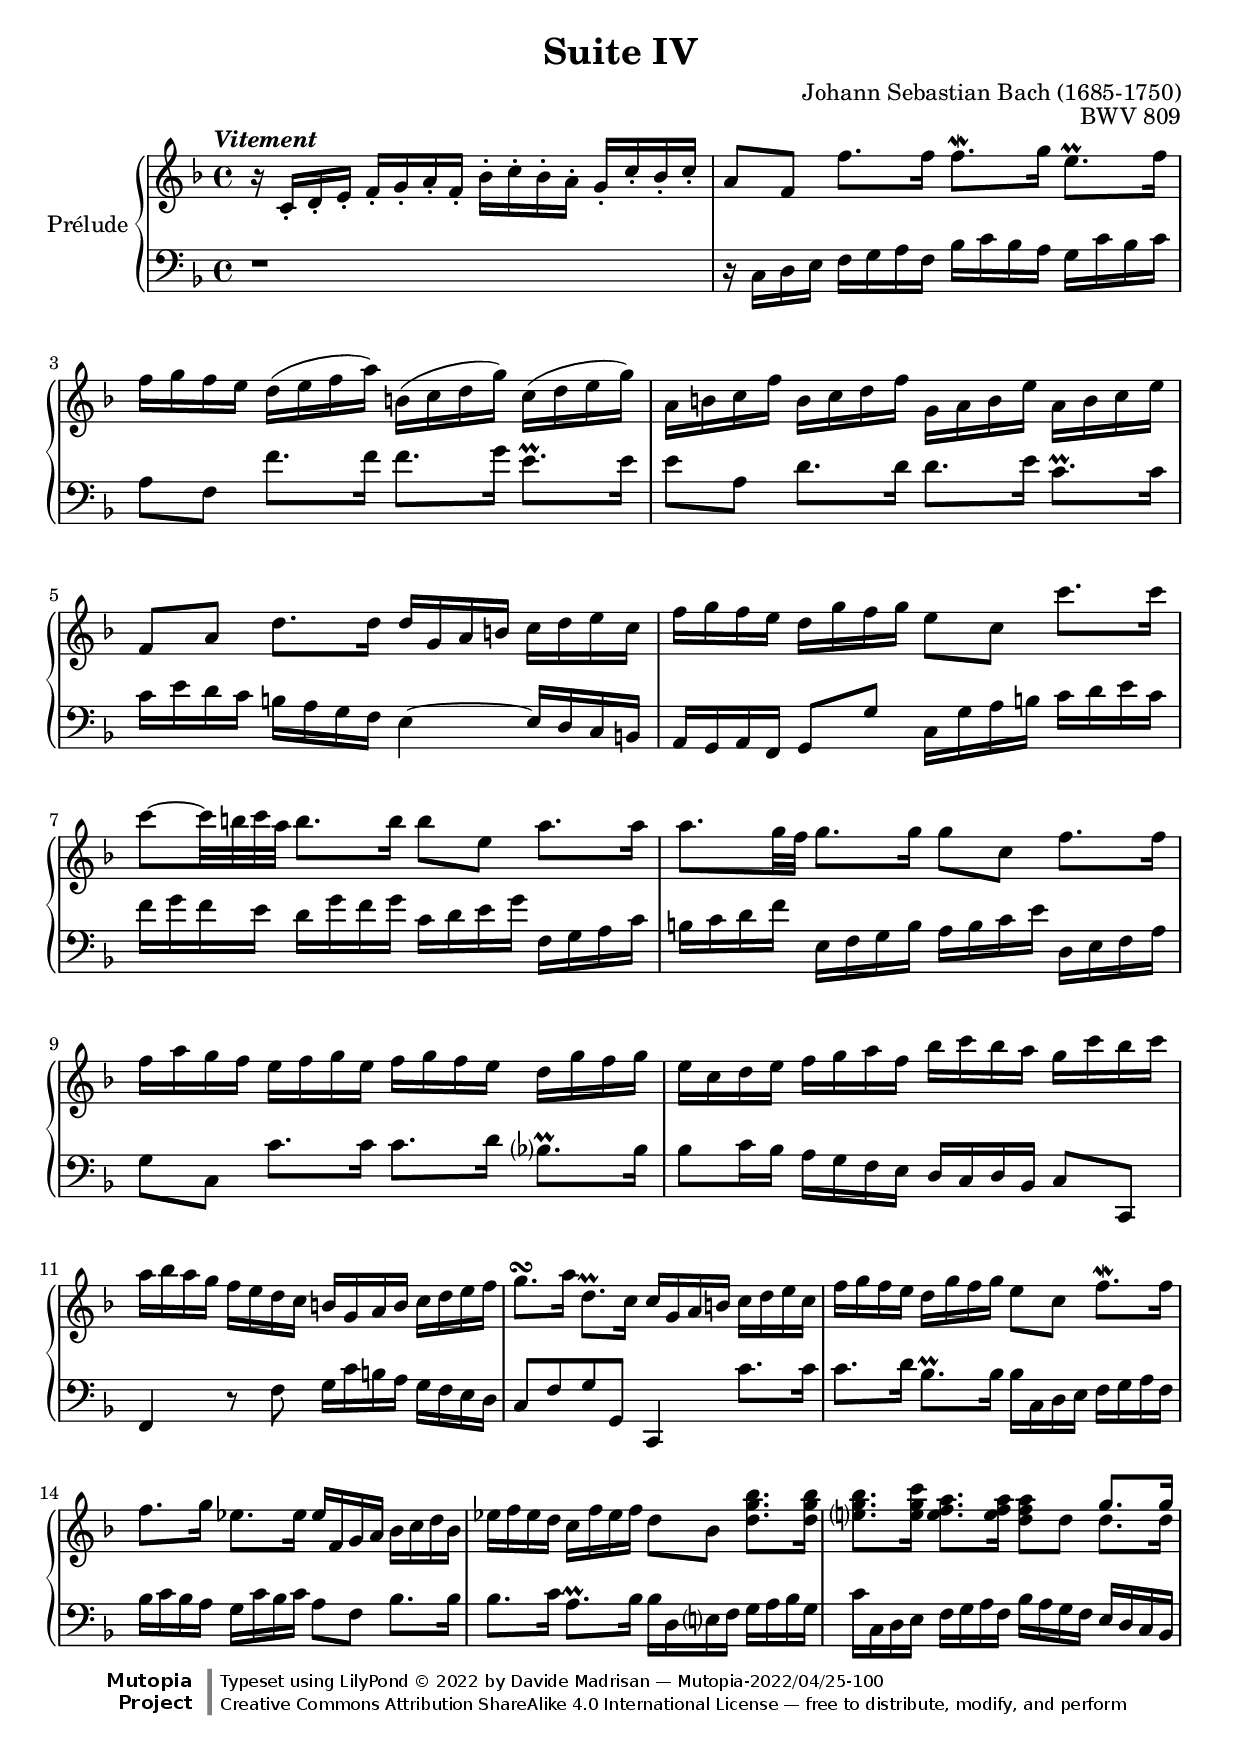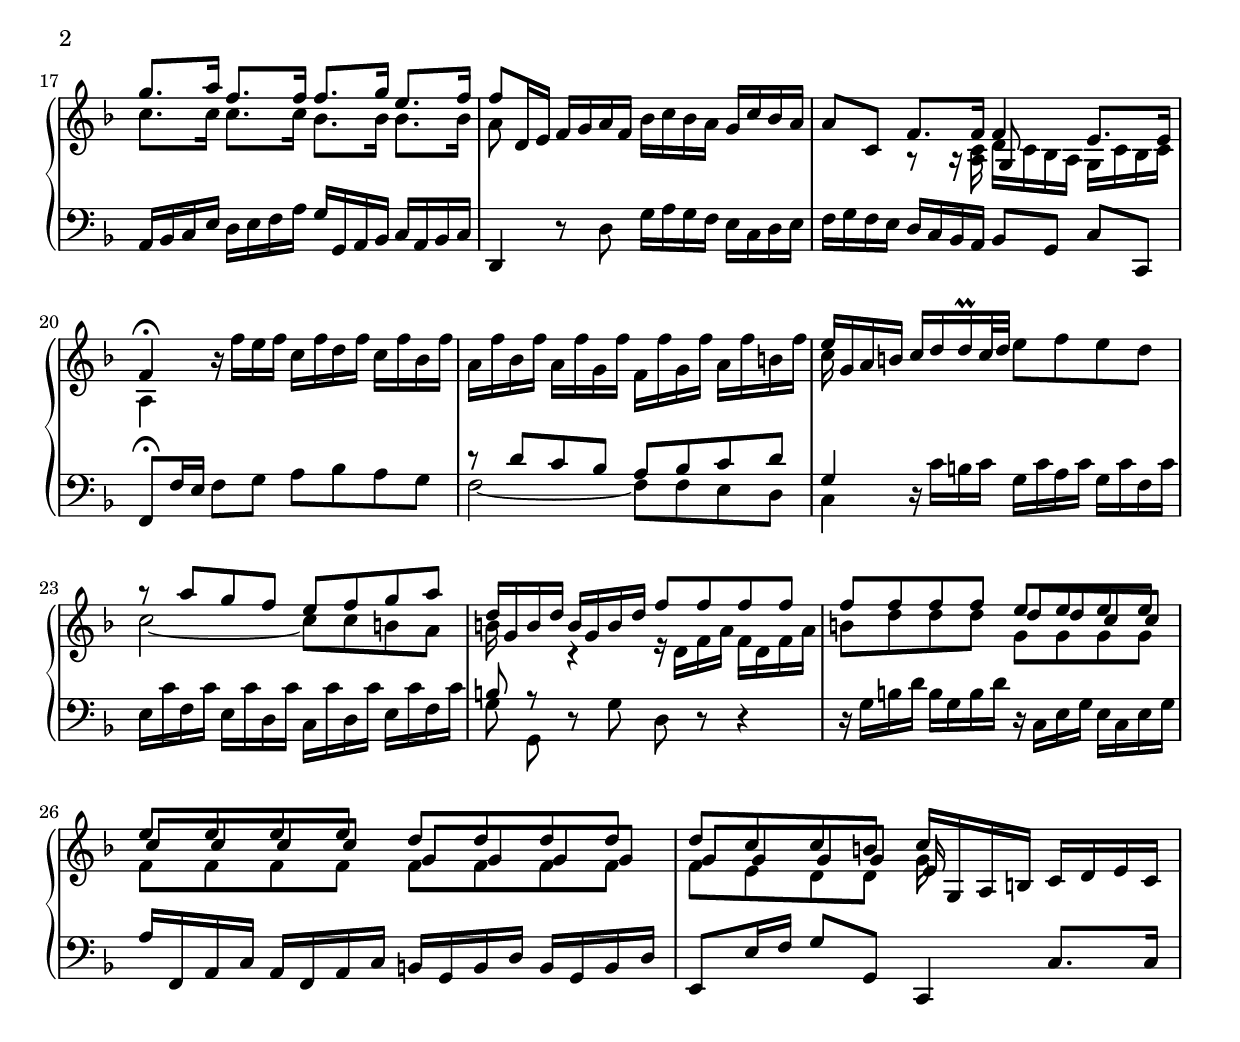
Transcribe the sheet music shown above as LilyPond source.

\version "2.23.7"

Global = {
   \key f \major
   \time 4/4
}

VoiceI = \relative c' {
   \tempo \markup { \italic Vitement }
   | r16 c-. d-. e-.  f-. g-. a-. f-.  bes-. c-. bes-. a-.  g-. c-. bes-. c-.
   | a8[f]  f'8.[f16]  f8.\mordent[g16]  e8.\prall[f16]
   | f16[g f e]  d([e f a])  b,([c d g])  c,([d e g])
   | a,16 b c f  b, c d f  g, a b e  a, b c e
   %5
   | f,8[a]  d8.[d16]  d16 g, a b  c d e c
   | f16 g f e  d g f g  e8 c  c'8. c16
   | c8~[c32 b c a]  b8.b16  b8 e,  a8. a16
   | a8.[g32 f]  g8.g16  g8 c,  f8.f16
   | f16 a g f  e f g e  f g f e  d g f g
   %10
   | e c d e  f g a f  bes c bes a  g c bes c
   | a bes a g  f e d c  b g a b  c d e f
   | g8.\turn[a16]  d,8.\prall[c16]  c16 g a b  c d e c
   | f g f e  d g f g  e8 c  f8.\mordent[f16]
   | f8.g16  ees8.ees16  ees f, g a  bes c d bes
   %15
   | ees f ees d  c f ees f  d8 bes  <d g bes>8.<d g bes>16
   | <e g bes>8.<e g c>16  <e f a>8.<e f a>16  <d f a>8<d>8 << { g8. g16 } \\ { d8. d16 } >>
   | << { g8. a16 } \\ { c,8. c16 } >>  << { f8. f16 } \\ { c8. c16 } >>  << { f8. g16 } \\ { bes,8. bes16 } >>  << { e8. f16  } \\ {{ bes,8. bes16 }} >>
   | << { f'8 d,16 e } \\ a8 >>  f16 g a f  bes c bes a  g c bes a
   | a8 c,  << { f8. f16 } \\ { r8 r16 <c a> } >>  << f4 \\ { d16 c bes a } \\ g8 >>  << { e'8.e16 } \\ { g,16 c bes c } >>
   %20
   | << f4\fermata \\ a,4 >>  r16 f'' e f  c f d f  c f bes, f'
   | a, f' bes, f'  a, f' g, f'  f, f' g, f'  a, f' b, f'
   | << { e16 g, a b  c d d\prall c32d } \\ c16 >>  e8 f e d
   | << { r8 a' g f  e8 f g a } \\ { c,2~  c8 c b a } >>
   | << { d16 g, b d } \\ b16>>  << { b g b d } \\ r4 >>  << { f8 f  f f } \\ { r16 d, f a  f d f a } >>
   %25
   | << { f'8 f f f } \\ { b, d d d } >>  << { e e e e } \\ { g, g g g } \\ { d' d c c } >>
   | << { e e e e } \\ { f, f f f } \\ { c' c c c } >>  << { d d d d } \\ { f, f f f } \\ { g g g g } >>
   | << { d' c c b } \\ { f e d d } \\ { g g g g } >>  << { c16 g, a b } \\ { g' } \\ { e } >>  c16 d e c

% la si do re mi fa sol
%  a b  c  d  e  f  g
}

VoiceII = \relative c {
   | r1
   | r16 c d e  f g a f  bes c bes a  g c bes c
   | a8 f  f'8.[f16]  f8.[g16]  e8.\prall[e16]
   | e8 a,  d8.[d16]  d8.[e16]  c8.\prall[c16]
   %5
   | c16 e d c  b a g f  e4~  e16 d c b
   | a g a f  g8 g'  c,16 g' a b  c d e c
   | f16 g f e  d g f g  c, d e g  f, g a c
   | b c d f  e, f g b  a b c e  d, e f a
   | g8 c,  c'8.c16  c8.d16  bes8.\prall[bes16]
   %10
   | bes8 c16 bes  a g f e  d c d bes  c8 c,
   | f4  r8 f'  g16 c b a  g f e d
   | c8 f  g g,  c,4  c''8.c16
   | c8.d16  bes8.\prall[bes16]  bes16 c, d e  f g a f
   | bes c bes a  g c bes c  a8 f  bes8.bes16
   %15
   | bes8.c16  a8.\prall[bes16]  bes16 d, e f  g a bes g
   | c c, d e  f g a f  bes a g f  e d c bes
   | a bes c e  d e f a  g g, a bes  c a bes c
   | d,4  r8 d'8  g16 a g f  e c d e
   | f g f e  d c bes a  bes8[g]  c[c,]
   %20
   | f8\fermata f'16 e  f8 g  a bes  a g
   | << { r8 d' c bes  a bes c d } \\ { f,2~  f8 f e d } >>
   | << g4 \\ c, >>  r16 c' b c  g c a c  g c f, c'
   | e, c' f, c'  e, c' d, c'  c, c' d, c'  e, c' f, c'
   | << { b8 r } \\ { g g, } >>  r8 g'  d r  r4
   %25
   | r16 g b d  b g b d  r c, e g  e c e g
   | a f, a c  a f a c  b g b d  b g b d
   | e,8 e'16 f  g8 g,  c,4  c'8. c16

% la si do re mi fa sol
%  a b  c  d  e  f  g
}


\bookpart {
  \header {
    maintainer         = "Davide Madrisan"
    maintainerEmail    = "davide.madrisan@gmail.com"
  }
  \version "2.23.7"

\header {
  composer = "Johann Sebastian Bach (1685-1750)"
  date = "Around 1713 or 1714"

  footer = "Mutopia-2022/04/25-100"

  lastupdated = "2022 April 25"
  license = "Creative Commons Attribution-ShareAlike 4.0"
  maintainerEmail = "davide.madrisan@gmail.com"
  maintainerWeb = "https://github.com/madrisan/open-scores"

  % Extra Mutopia Information
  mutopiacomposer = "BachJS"
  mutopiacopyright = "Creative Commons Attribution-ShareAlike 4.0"
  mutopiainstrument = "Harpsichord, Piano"
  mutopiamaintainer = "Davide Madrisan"
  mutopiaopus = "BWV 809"
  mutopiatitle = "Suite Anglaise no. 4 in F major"

  opus = "BWV 809"
  title = "Suite Anglaise IV"
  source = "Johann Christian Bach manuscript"
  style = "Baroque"

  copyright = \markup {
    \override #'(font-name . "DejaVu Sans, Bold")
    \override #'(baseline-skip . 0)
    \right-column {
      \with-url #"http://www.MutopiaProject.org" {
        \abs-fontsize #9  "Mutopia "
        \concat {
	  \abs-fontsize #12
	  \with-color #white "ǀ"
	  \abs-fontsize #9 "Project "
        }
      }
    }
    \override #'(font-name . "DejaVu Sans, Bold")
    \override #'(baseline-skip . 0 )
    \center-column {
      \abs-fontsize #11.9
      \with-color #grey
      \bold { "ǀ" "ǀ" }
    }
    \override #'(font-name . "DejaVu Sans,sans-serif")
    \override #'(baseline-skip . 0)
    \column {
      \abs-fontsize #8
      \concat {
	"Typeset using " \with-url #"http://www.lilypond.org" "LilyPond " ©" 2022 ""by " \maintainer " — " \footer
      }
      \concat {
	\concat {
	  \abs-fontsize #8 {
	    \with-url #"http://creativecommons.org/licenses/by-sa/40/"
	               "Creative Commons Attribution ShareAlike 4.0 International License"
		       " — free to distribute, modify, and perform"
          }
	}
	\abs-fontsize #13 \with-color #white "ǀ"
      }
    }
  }
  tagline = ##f
}

  \header { title = "Suite IV" }

  \score {
    \new PianoStaff \with { instrumentName = "Prélude" }
    <<
      \accidentalStyle Score.piano-cautionary
      \new Staff {
        \Global
        \VoiceI
      }
      \new Staff {
        \Global
        \clef bass
        \VoiceII
      }
    >>
    \layout { }
    \midi {
      \tempo 4 = 100
    }
  }
}
